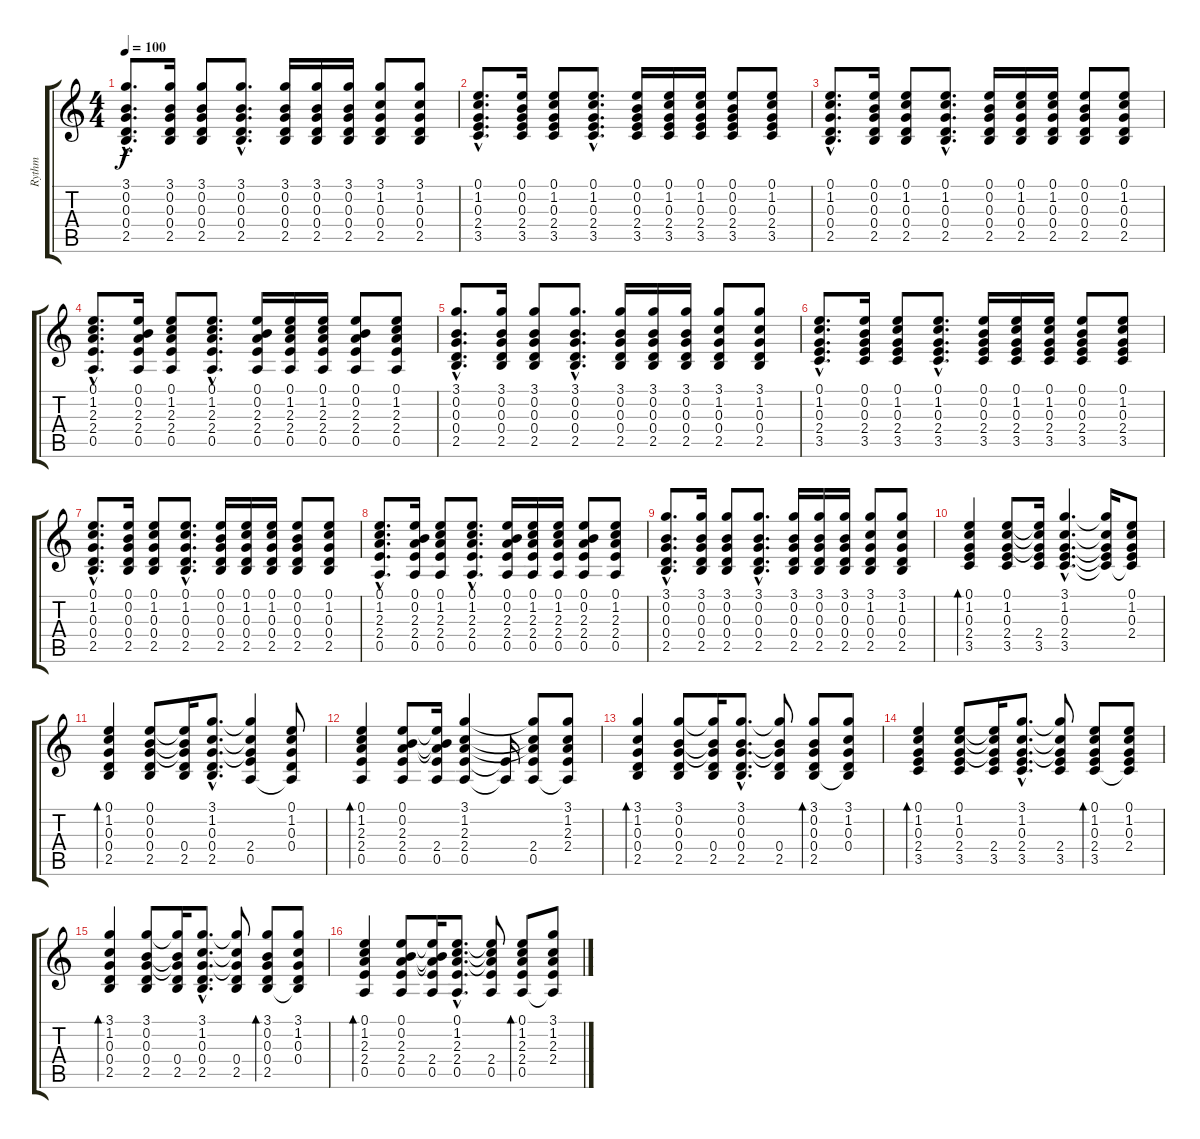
\track ("Rythm" "Rythm") {instrument acousticguitarnylon}
\staff {score tabs}
\tuning (E4 B3 G3 D3 A2 E2) {hide}
\ts (4 4)
\tempo 100
\clef g2
\ks c
(3.1{hac} 0.2{hac} 0.3{hac} 0.4{hac} 2.5{hac}).8{d dy f} (3.1 0.2 0.3 0.4 2.5).16 (3.1 0.2 0.3 0.4 2.5).8 (3.1{hac} 0.2{hac} 0.3{hac} 0.4{hac} 2.5{hac}).8{d} (3.1 0.2 0.3 0.4 2.5).16 (3.1 0.2 0.3 0.4 2.5).16 (3.1 0.2 0.3 0.4 2.5).16 (3.1 1.2 0.3 0.4 2.5).8 (3.1 1.2 0.3 0.4 2.5).8 |
(0.1{hac} 1.2{hac} 0.3{hac} 2.4{hac} 3.5{hac}).8{d} (0.1 0.2 0.3 2.4 3.5).16 (0.1 1.2 0.3 2.4 3.5).8 (0.1{hac} 1.2{hac} 0.3{hac} 2.4{hac} 3.5{hac}).8{d} (0.1 0.2 0.3 2.4 3.5).16 (0.1 1.2 0.3 2.4 3.5).16 (0.1 1.2 0.3 2.4 3.5).16 (0.1 0.2 0.3 2.4 3.5).8 (0.1 1.2 0.3 2.4 3.5).8 |
(0.1{hac} 1.2{hac} 0.3{hac} 0.4{hac} 2.5{hac}).8{d} (0.1 0.2 0.3 0.4 2.5).16 (0.1 1.2 0.3 0.4 2.5).8 (0.1{hac} 1.2{hac} 0.3{hac} 0.4{hac} 2.5{hac}).8{d} (0.1 0.2 0.3 0.4 2.5).16 (0.1 1.2 0.3 0.4 2.5).16 (0.1 1.2 0.3 0.4 2.5).16 (0.1 0.2 0.3 0.4 2.5).8 (0.1 1.2 0.3 0.4 2.5).8 |
(0.1{hac} 1.2{hac} 2.3{hac} 2.4{hac} 0.5{hac}).8{d} (0.1 0.2 2.3 2.4 0.5).16 (0.1 1.2 2.3 2.4 0.5).8 (0.1{hac} 1.2{hac} 2.3{hac} 2.4{hac} 0.5{hac}).8{d} (0.1 0.2 2.3 2.4 0.5).16 (0.1 1.2 2.3 2.4 0.5).16 (0.1 1.2 2.3 2.4 0.5).16 (0.1 0.2 2.3 2.4 0.5).8 (0.1 1.2 2.3 2.4 0.5).8 |
(3.1{hac} 0.2{hac} 0.3{hac} 0.4{hac} 2.5{hac}).8{d} (3.1 0.2 0.3 0.4 2.5).16 (3.1 0.2 0.3 0.4 2.5).8 (3.1{hac} 0.2{hac} 0.3{hac} 0.4{hac} 2.5{hac}).8{d} (3.1 0.2 0.3 0.4 2.5).16 (3.1 0.2 0.3 0.4 2.5).16 (3.1 0.2 0.3 0.4 2.5).16 (3.1 1.2 0.3 0.4 2.5).8 (3.1 1.2 0.3 0.4 2.5).8 |
(0.1{hac} 1.2{hac} 0.3{hac} 2.4{hac} 3.5{hac}).8{d} (0.1 0.2 0.3 2.4 3.5).16 (0.1 1.2 0.3 2.4 3.5).8 (0.1{hac} 1.2{hac} 0.3{hac} 2.4{hac} 3.5{hac}).8{d} (0.1 0.2 0.3 2.4 3.5).16 (0.1 1.2 0.3 2.4 3.5).16 (0.1 1.2 0.3 2.4 3.5).16 (0.1 0.2 0.3 2.4 3.5).8 (0.1 1.2 0.3 2.4 3.5).8 |
(0.1{hac} 1.2{hac} 0.3{hac} 0.4{hac} 2.5{hac}).8{d} (0.1 0.2 0.3 0.4 2.5).16 (0.1 1.2 0.3 0.4 2.5).8 (0.1{hac} 1.2{hac} 0.3{hac} 0.4{hac} 2.5{hac}).8{d} (0.1 0.2 0.3 0.4 2.5).16 (0.1 1.2 0.3 0.4 2.5).16 (0.1 1.2 0.3 0.4 2.5).16 (0.1 0.2 0.3 0.4 2.5).8 (0.1 1.2 0.3 0.4 2.5).8 |
(0.1{hac} 1.2{hac} 2.3{hac} 2.4{hac} 0.5{hac}).8{d} (0.1 0.2 2.3 2.4 0.5).16 (0.1 1.2 2.3 2.4 0.5).8 (0.1{hac} 1.2{hac} 2.3{hac} 2.4{hac} 0.5{hac}).8{d} (0.1 0.2 2.3 2.4 0.5).16 (0.1 1.2 2.3 2.4 0.5).16 (0.1 1.2 2.3 2.4 0.5).16 (0.1 0.2 2.3 2.4 0.5).8 (0.1 1.2 2.3 2.4 0.5).8 |
(3.1{hac} 0.2{hac} 0.3{hac} 0.4{hac} 2.5{hac}).8{d} (3.1 0.2 0.3 0.4 2.5).16 (3.1 0.2 0.3 0.4 2.5).8 (3.1{hac} 0.2{hac} 0.3{hac} 0.4{hac} 2.5{hac}).8{d} (3.1 0.2 0.3 0.4 2.5).16 (3.1 0.2 0.3 0.4 2.5).16 (3.1 0.2 0.3 0.4 2.5).16 (3.1 1.2 0.3 0.4 2.5).8 (3.1 1.2 0.3 0.4 2.5).8 |
(0.1 1.2 0.3 2.4 3.5).4{bd 60} (0.1 1.2 0.3 2.4 3.5).8 (0.1{t} 1.2{t} 0.3{t} 2.4 3.5).16 (3.1{hac} 1.2{hac} 0.3{hac} 2.4{hac} 3.5{hac}).4{d} (3.1{t} 1.2{t} 0.3{t} 2.4{t} 3.5{t}).16 (0.1 1.2 0.3 2.4 3.5{t}).8 |
(0.1 1.2 0.3 0.4 2.5).4{bd 60} (0.1 0.2 0.3 0.4 2.5).8 (0.1{t} 0.2{t} 0.3{t} 0.4 2.5).16 (3.1{hac} 1.2{hac} 0.3{hac} 0.4{hac} 2.5{hac}).8{d} (3.1{t} 1.2{t} 0.3{t} 2.4 0.5).4 (0.1 1.2 0.3 0.4 0.5{t}).8 |
(0.1 1.2 2.3 2.4 0.5).4{bd 60} (0.1 0.2 2.3 2.4 0.5).8 (0.1{t} 0.2{t} 2.3{t} 2.4 0.5).16 (3.1 1.2 2.3 2.4 0.5).4 (2.4{t} 0.5{t}).16 (3.1{t} 1.2{t} 2.3{t} 2.4 0.5).8 (3.1 1.2 2.3 2.4 0.5{t}).8 |
(3.1 1.2 0.3 0.4 2.5).4{bd 60} (3.1 0.2 0.3 0.4 2.5).8 (3.1{t} 0.2{t} 0.3{t} 0.4 2.5).16 (3.1{hac} 0.2{hac} 0.3{hac} 0.4{hac} 2.5{hac}).8{d} (3.1{t} 0.2{t} 0.3{t} 0.4 2.5).8 (3.1 0.2 0.3 0.4 2.5).8{bd 60} (3.1 1.2 0.3 0.4 2.5{t}).8 |
(0.1 1.2 0.3 2.4 3.5).4{bd 60} (0.1 1.2 0.3 2.4 3.5).8 (0.1{t} 1.2{t} 0.3{t} 2.4 3.5).16 (3.1{hac} 1.2{hac} 0.3{hac} 2.4{hac} 3.5{hac}).8{d} (3.1{t} 1.2{t} 0.3{t} 2.4 3.5).8 (0.1 1.2 0.3 2.4 3.5).8{bd 60} (0.1 1.2 0.3 2.4 3.5{t}).8 |
(3.1 1.2 0.3 0.4 2.5).4{bd 60} (3.1 0.2 0.3 0.4 2.5).8 (3.1{t} 0.2{t} 0.3{t} 0.4 2.5).16 (3.1{hac} 1.2{hac} 0.3{hac} 0.4{hac} 2.5{hac}).8{d} (3.1{t} 1.2{t} 0.3{t} 0.4 2.5).8 (3.1 0.2 0.3 0.4 2.5).8{bd 60} (3.1 1.2 0.3 0.4 2.5{t}).8 |
(0.1 1.2 2.3 2.4 0.5).4{bd 60} (0.1 0.2 2.3 2.4 0.5).8 (0.1{t} 0.2{t} 2.3{t} 2.4 0.5).16 (0.1{hac} 1.2{hac} 2.3{hac} 2.4{hac} 0.5{hac}).8{d} (0.1{t} 1.2{t} 2.3{t} 2.4 0.5).8 (0.1 1.2 2.3 2.4 0.5).8{bd 60} (3.1 1.2 2.3 2.4 0.5{t}).8
